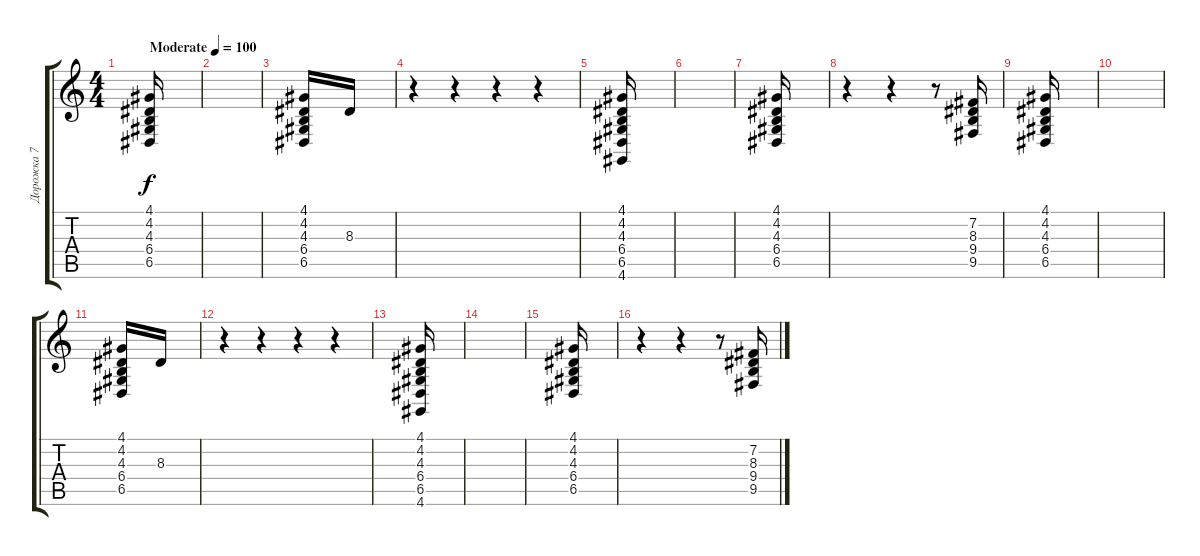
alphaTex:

\track ("Дорожка 7" "Дорожка 7") {instrument pad8sweep}
\staff {score tabs}
\tuning (E4 B3 G3 D3 A2 E2) {hide}
\ts (4 4)
\tempo (100 "Moderate")
\clef g2
\ks c
(4.1 4.2 4.3 6.4 6.5).16{dy f instrument pad8sweep} |
|
(4.1 4.2 4.3 6.4 6.5).16 8.3.16 |
r.4 r.4 r.4 r.4 |
(4.1 4.2 4.3 6.4 6.5 4.6).16 |
|
(4.1 4.2 4.3 6.4 6.5).16 |
r.4 r.4 r.8 (7.2 8.3 9.4 9.5).16 |
(4.1 4.2 4.3 6.4 6.5).16 |
|
(4.1 4.2 4.3 6.4 6.5).16 8.3.16 |
r.4 r.4 r.4 r.4 |
(4.1 4.2 4.3 6.4 6.5 4.6).16 |
|
(4.1 4.2 4.3 6.4 6.5).16 |
r.4 r.4 r.8 (7.2 8.3 9.4 9.5).16
